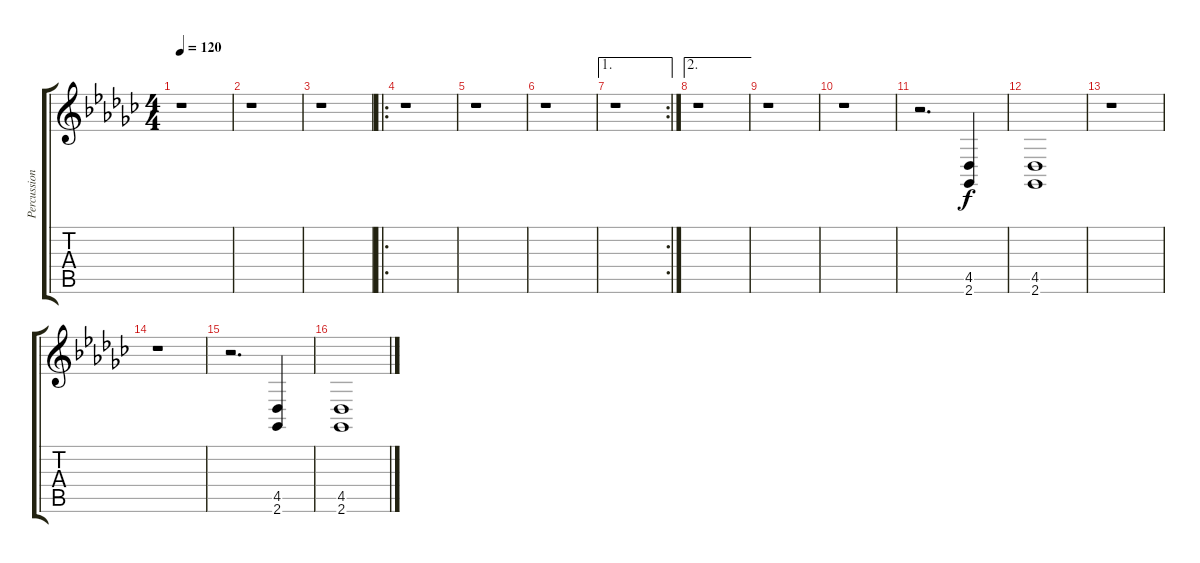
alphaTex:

\track ("Percussions" "Percussion") {instrument melodictom}
\staff {score tabs}
\tuning (E4 B3 G3 D3 A2 E2) {hide}
\ts (4 4)
\tempo 120
\clef g2
\ks gb
r.1{dy f} |
r.1 |
r.1 |
\ro
r.1 |
r.1 |
r.1 |
\ae 1
\rc 2
r.1 |
\ae 2
r.1 |
r.1 |
r.1 |
r.2{d} (4.5 2.6).4 |
(4.5 2.6).1 |
r.1 |
r.1 |
r.2{d} (4.5 2.6).4 |
(4.5 2.6).1
